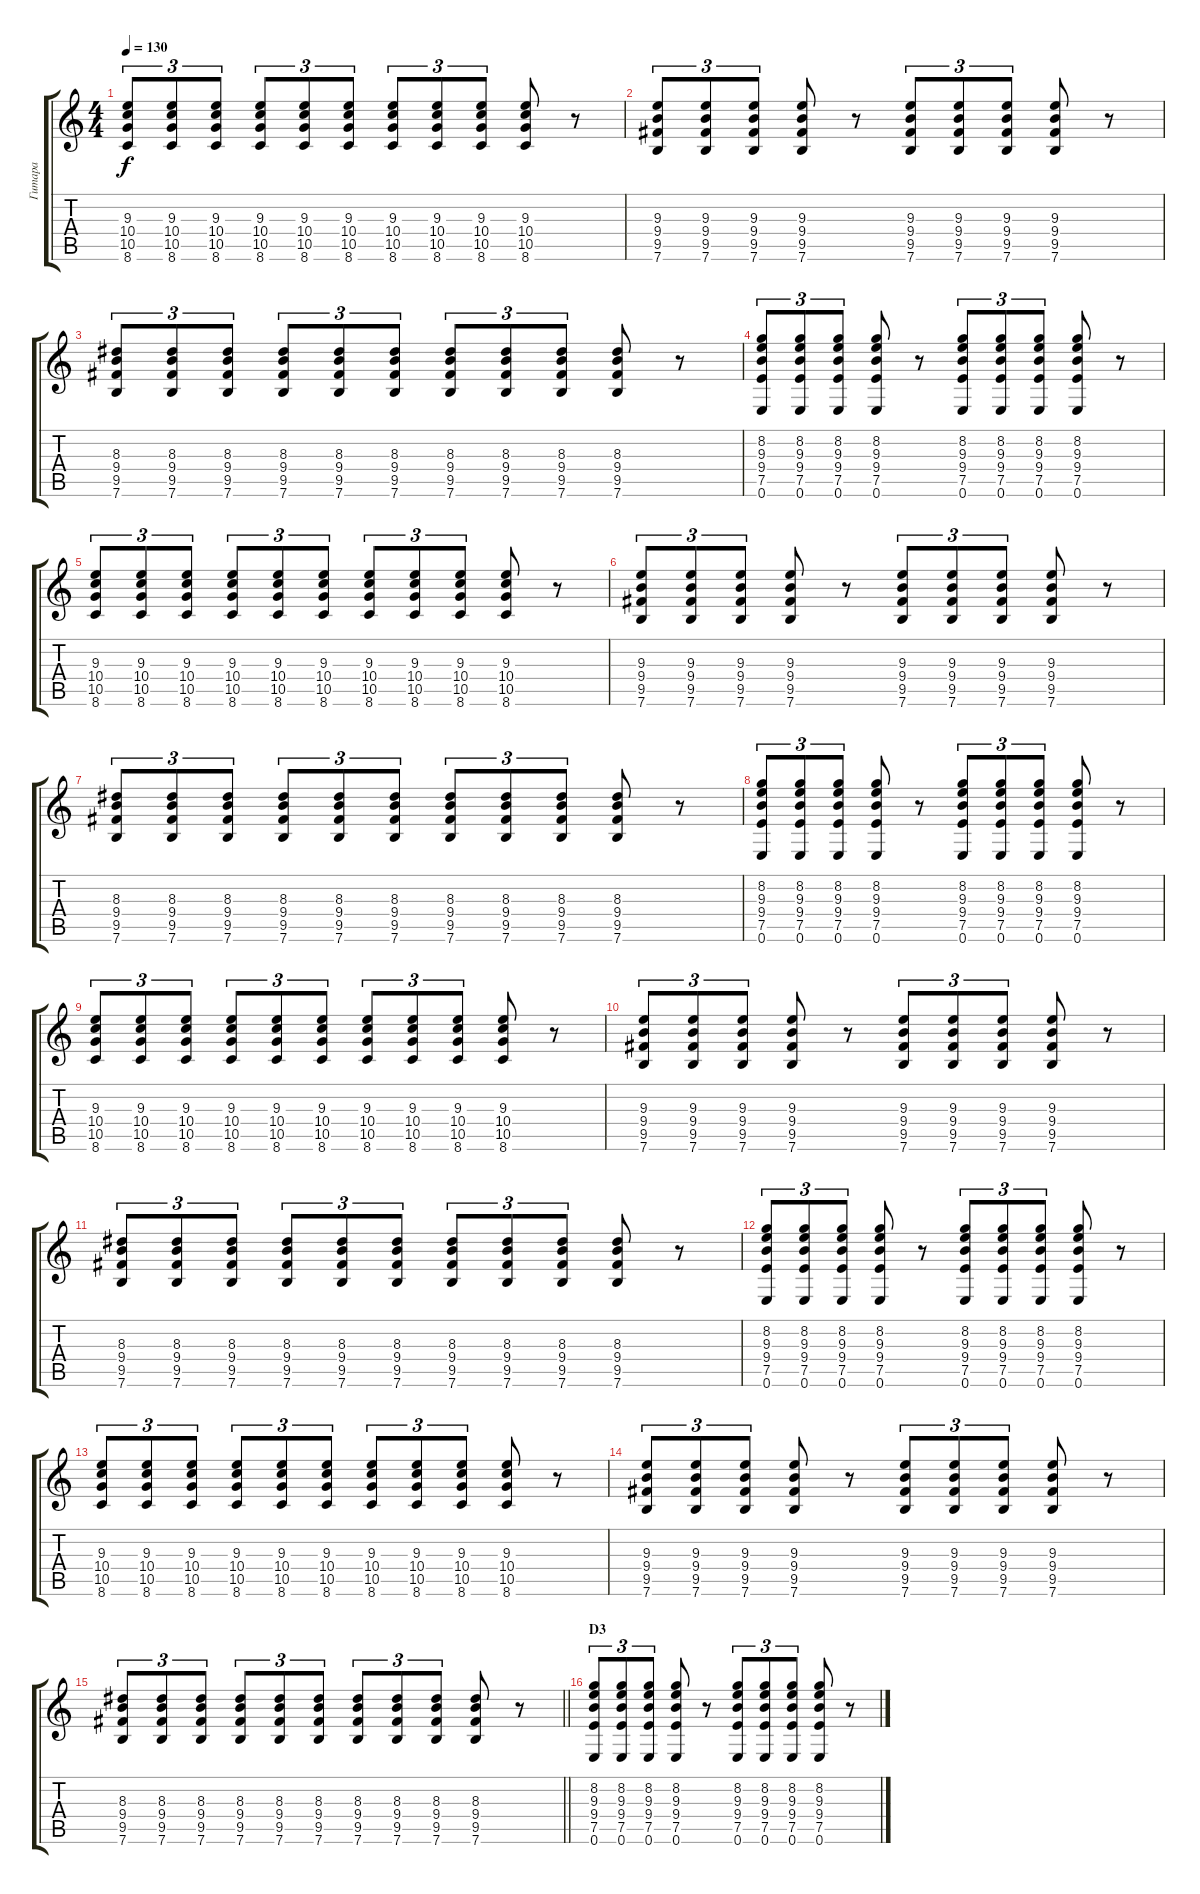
\track ("Гитара" "Гитара") {instrument overdrivenguitar}
\staff {score tabs}
\tuning (E4 B3 G3 D3 A2 E2) {hide}
\ts (4 4)
\tempo 130
\clef g2
\ks c
(9.3 10.4 10.5 8.6).8{tu (3 2) dy f} (9.3 10.4 10.5 8.6).8{tu (3 2)} (9.3 10.4 10.5 8.6).8{tu (3 2)} (9.3 10.4 10.5 8.6).8{tu (3 2)} (9.3 10.4 10.5 8.6).8{tu (3 2)} (9.3 10.4 10.5 8.6).8{tu (3 2)} (9.3 10.4 10.5 8.6).8{tu (3 2)} (9.3 10.4 10.5 8.6).8{tu (3 2)} (9.3 10.4 10.5 8.6).8{tu (3 2)} (9.3 10.4 10.5 8.6).8 r.8 |
(9.3 9.4 9.5 7.6).8{tu (3 2)} (9.3 9.4 9.5 7.6).8{tu (3 2)} (9.3 9.4 9.5 7.6).8{tu (3 2)} (9.3 9.4 9.5 7.6).8 r.8 (9.3 9.4 9.5 7.6).8{tu (3 2)} (9.3 9.4 9.5 7.6).8{tu (3 2)} (9.3 9.4 9.5 7.6).8{tu (3 2)} (9.3 9.4 9.5 7.6).8 r.8 |
(8.3 9.4 9.5 7.6).8{tu (3 2)} (8.3 9.4 9.5 7.6).8{tu (3 2)} (8.3 9.4 9.5 7.6).8{tu (3 2)} (8.3 9.4 9.5 7.6).8{tu (3 2)} (8.3 9.4 9.5 7.6).8{tu (3 2)} (8.3 9.4 9.5 7.6).8{tu (3 2)} (8.3 9.4 9.5 7.6).8{tu (3 2)} (8.3 9.4 9.5 7.6).8{tu (3 2)} (8.3 9.4 9.5 7.6).8{tu (3 2)} (8.3 9.4 9.5 7.6).8 r.8 |
(8.2 9.3 9.4 7.5 0.6).8{tu (3 2)} (8.2 9.3 9.4 7.5 0.6).8{tu (3 2)} (8.2 9.3 9.4 7.5 0.6).8{tu (3 2)} (8.2 9.3 9.4 7.5 0.6).8 r.8 (8.2 9.3 9.4 7.5 0.6).8{tu (3 2)} (8.2 9.3 9.4 7.5 0.6).8{tu (3 2)} (8.2 9.3 9.4 7.5 0.6).8{tu (3 2)} (8.2 9.3 9.4 7.5 0.6).8 r.8 |
(9.3 10.4 10.5 8.6).8{tu (3 2)} (9.3 10.4 10.5 8.6).8{tu (3 2)} (9.3 10.4 10.5 8.6).8{tu (3 2)} (9.3 10.4 10.5 8.6).8{tu (3 2)} (9.3 10.4 10.5 8.6).8{tu (3 2)} (9.3 10.4 10.5 8.6).8{tu (3 2)} (9.3 10.4 10.5 8.6).8{tu (3 2)} (9.3 10.4 10.5 8.6).8{tu (3 2)} (9.3 10.4 10.5 8.6).8{tu (3 2)} (9.3 10.4 10.5 8.6).8 r.8 |
(9.3 9.4 9.5 7.6).8{tu (3 2)} (9.3 9.4 9.5 7.6).8{tu (3 2)} (9.3 9.4 9.5 7.6).8{tu (3 2)} (9.3 9.4 9.5 7.6).8 r.8 (9.3 9.4 9.5 7.6).8{tu (3 2)} (9.3 9.4 9.5 7.6).8{tu (3 2)} (9.3 9.4 9.5 7.6).8{tu (3 2)} (9.3 9.4 9.5 7.6).8 r.8 |
(8.3 9.4 9.5 7.6).8{tu (3 2)} (8.3 9.4 9.5 7.6).8{tu (3 2)} (8.3 9.4 9.5 7.6).8{tu (3 2)} (8.3 9.4 9.5 7.6).8{tu (3 2)} (8.3 9.4 9.5 7.6).8{tu (3 2)} (8.3 9.4 9.5 7.6).8{tu (3 2)} (8.3 9.4 9.5 7.6).8{tu (3 2)} (8.3 9.4 9.5 7.6).8{tu (3 2)} (8.3 9.4 9.5 7.6).8{tu (3 2)} (8.3 9.4 9.5 7.6).8 r.8 |
(8.2 9.3 9.4 7.5 0.6).8{tu (3 2)} (8.2 9.3 9.4 7.5 0.6).8{tu (3 2)} (8.2 9.3 9.4 7.5 0.6).8{tu (3 2)} (8.2 9.3 9.4 7.5 0.6).8 r.8 (8.2 9.3 9.4 7.5 0.6).8{tu (3 2)} (8.2 9.3 9.4 7.5 0.6).8{tu (3 2)} (8.2 9.3 9.4 7.5 0.6).8{tu (3 2)} (8.2 9.3 9.4 7.5 0.6).8 r.8 |
(9.3 10.4 10.5 8.6).8{tu (3 2)} (9.3 10.4 10.5 8.6).8{tu (3 2)} (9.3 10.4 10.5 8.6).8{tu (3 2)} (9.3 10.4 10.5 8.6).8{tu (3 2)} (9.3 10.4 10.5 8.6).8{tu (3 2)} (9.3 10.4 10.5 8.6).8{tu (3 2)} (9.3 10.4 10.5 8.6).8{tu (3 2)} (9.3 10.4 10.5 8.6).8{tu (3 2)} (9.3 10.4 10.5 8.6).8{tu (3 2)} (9.3 10.4 10.5 8.6).8 r.8 |
(9.3 9.4 9.5 7.6).8{tu (3 2)} (9.3 9.4 9.5 7.6).8{tu (3 2)} (9.3 9.4 9.5 7.6).8{tu (3 2)} (9.3 9.4 9.5 7.6).8 r.8 (9.3 9.4 9.5 7.6).8{tu (3 2)} (9.3 9.4 9.5 7.6).8{tu (3 2)} (9.3 9.4 9.5 7.6).8{tu (3 2)} (9.3 9.4 9.5 7.6).8 r.8 |
(8.3 9.4 9.5 7.6).8{tu (3 2)} (8.3 9.4 9.5 7.6).8{tu (3 2)} (8.3 9.4 9.5 7.6).8{tu (3 2)} (8.3 9.4 9.5 7.6).8{tu (3 2)} (8.3 9.4 9.5 7.6).8{tu (3 2)} (8.3 9.4 9.5 7.6).8{tu (3 2)} (8.3 9.4 9.5 7.6).8{tu (3 2)} (8.3 9.4 9.5 7.6).8{tu (3 2)} (8.3 9.4 9.5 7.6).8{tu (3 2)} (8.3 9.4 9.5 7.6).8 r.8 |
(8.2 9.3 9.4 7.5 0.6).8{tu (3 2)} (8.2 9.3 9.4 7.5 0.6).8{tu (3 2)} (8.2 9.3 9.4 7.5 0.6).8{tu (3 2)} (8.2 9.3 9.4 7.5 0.6).8 r.8 (8.2 9.3 9.4 7.5 0.6).8{tu (3 2)} (8.2 9.3 9.4 7.5 0.6).8{tu (3 2)} (8.2 9.3 9.4 7.5 0.6).8{tu (3 2)} (8.2 9.3 9.4 7.5 0.6).8 r.8 |
(9.3 10.4 10.5 8.6).8{tu (3 2)} (9.3 10.4 10.5 8.6).8{tu (3 2)} (9.3 10.4 10.5 8.6).8{tu (3 2)} (9.3 10.4 10.5 8.6).8{tu (3 2)} (9.3 10.4 10.5 8.6).8{tu (3 2)} (9.3 10.4 10.5 8.6).8{tu (3 2)} (9.3 10.4 10.5 8.6).8{tu (3 2)} (9.3 10.4 10.5 8.6).8{tu (3 2)} (9.3 10.4 10.5 8.6).8{tu (3 2)} (9.3 10.4 10.5 8.6).8 r.8 |
(9.3 9.4 9.5 7.6).8{tu (3 2)} (9.3 9.4 9.5 7.6).8{tu (3 2)} (9.3 9.4 9.5 7.6).8{tu (3 2)} (9.3 9.4 9.5 7.6).8 r.8 (9.3 9.4 9.5 7.6).8{tu (3 2)} (9.3 9.4 9.5 7.6).8{tu (3 2)} (9.3 9.4 9.5 7.6).8{tu (3 2)} (9.3 9.4 9.5 7.6).8 r.8 |
\barLineRight lightlight
(8.3 9.4 9.5 7.6).8{tu (3 2)} (8.3 9.4 9.5 7.6).8{tu (3 2)} (8.3 9.4 9.5 7.6).8{tu (3 2)} (8.3 9.4 9.5 7.6).8{tu (3 2)} (8.3 9.4 9.5 7.6).8{tu (3 2)} (8.3 9.4 9.5 7.6).8{tu (3 2)} (8.3 9.4 9.5 7.6).8{tu (3 2)} (8.3 9.4 9.5 7.6).8{tu (3 2)} (8.3 9.4 9.5 7.6).8{tu (3 2)} (8.3 9.4 9.5 7.6).8 r.8 |
\section ("" "D3")
(8.2 9.3 9.4 7.5 0.6).8{tu (3 2)} (8.2 9.3 9.4 7.5 0.6).8{tu (3 2)} (8.2 9.3 9.4 7.5 0.6).8{tu (3 2)} (8.2 9.3 9.4 7.5 0.6).8 r.8 (8.2 9.3 9.4 7.5 0.6).8{tu (3 2)} (8.2 9.3 9.4 7.5 0.6).8{tu (3 2)} (8.2 9.3 9.4 7.5 0.6).8{tu (3 2)} (8.2 9.3 9.4 7.5 0.6).8 r.8
